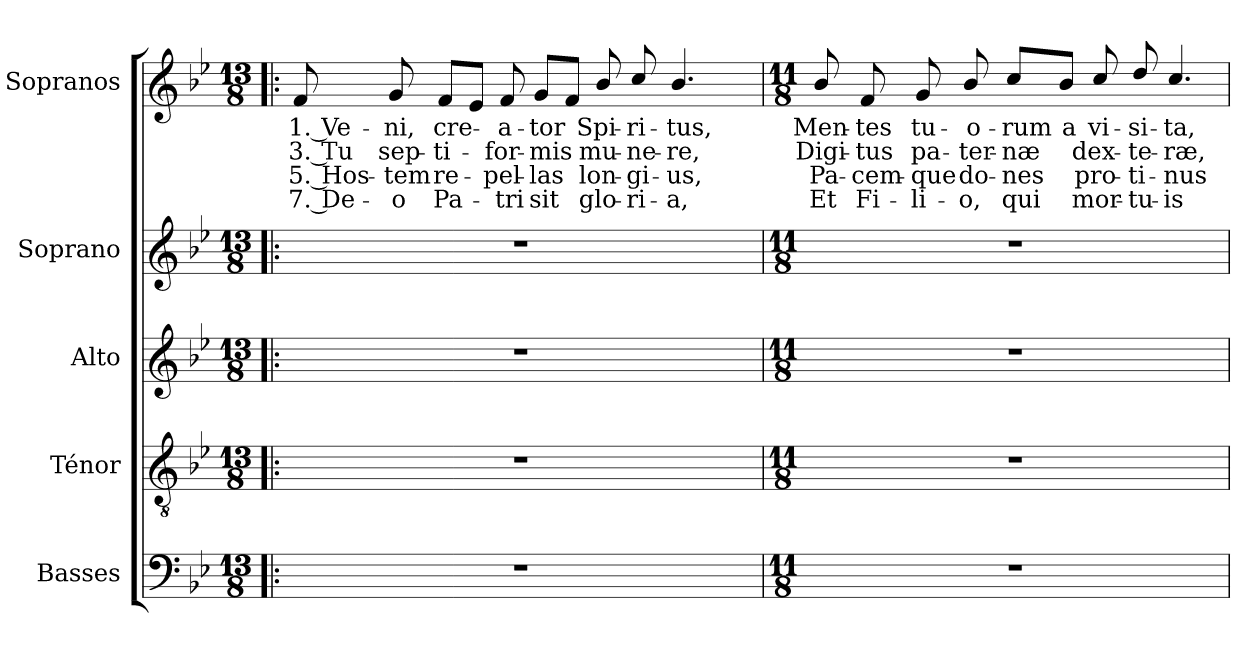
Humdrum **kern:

**kern	**kern	**kern	**kern	**kern	**text	**text	**text	**text
*part5	*part4	*part3	*part2	*part1	*part1	*part1	*part1	*part1
*staff5	*staff4	*staff3	*staff2	*staff1	*staff1	*staff1	*staff1	*staff1
*I"Basses	*I"Ténor	*I"Alto	*I"Soprano	*I"Sopranos	*	*	*	*
*I'B.	*I'T.	*I'A.	*I'S.	*	*	*	*	*
!!LO:PB:g=z
*clefF4	*clefGv2	*clefG2	*clefG2	*clefG2	*	*	*	*
*	*ITrd7c12	*	*	*	*	*	*	*
*k[b-e-]	*k[b-e-]	*k[b-e-]	*k[b-e-]	*k[b-e-]	*	*	*	*
*B-:	*B-:	*B-:	*B-:	*B-:	*	*	*	*
*M13/8	*M13/8	*M13/8	*M13/8	*M13/8	*	*	*	*
=1!|:	=1!|:	=1!|:	=1!|:	=1!|:	=1!|:	=1!|:	=1!|:	=1!|:
!LO:N:vis=1	!LO:N:vis=1	!LO:N:vis=1	!LO:N:vis=1	!	!	!	!	!
!	!	!	!	!	!LO:LY:b:color=#000000	!LO:LY:b:color=#000000	!LO:LY:b:color=#000000	!LO:LY:b:color=#000000
8%13r	8%13r	8%13r	8%13r	8fi/	1. Ve-	3. Tu	5. Hos-	7. De-
!	!	!	!	!	!LO:LY:b:color=#000000	!LO:LY:b:color=#000000	!LO:LY:b:color=#000000	!LO:LY:b:color=#000000
.	.	.	.	8gi/	-ni,	sep-	-tem	-o
!	!	!	!	!	!LO:LY:b:color=#000000	!LO:LY:b:color=#000000	!LO:LY:b:color=#000000	!LO:LY:b:color=#000000
.	.	.	.	8fi/L	cre-	-ti-	re-	Pa-
.	.	.	.	8e-i/J	.	.	.	.
!	!	!	!	!	!LO:LY:b:color=#000000	!LO:LY:b:color=#000000	!LO:LY:b:color=#000000	!LO:LY:b:color=#000000
.	.	.	.	8fi/	-a-	-for-	-pel-	-tri
!	!	!	!	!	!LO:LY:b:color=#000000	!LO:LY:b:color=#000000	!LO:LY:b:color=#000000	!LO:LY:b:color=#000000
.	.	.	.	8gi/L	-tor	-mis	-las	sit
.	.	.	.	8fi/J	.	.	.	.
!	!	!	!	!	!LO:LY:b:color=#000000	!LO:LY:b:color=#000000	!LO:LY:b:color=#000000	!LO:LY:b:color=#000000
.	.	.	.	8b-i/	Spi-	mu-	lon-	glo-
!	!	!	!	!	!LO:LY:b:color=#000000	!LO:LY:b:color=#000000	!LO:LY:b:color=#000000	!LO:LY:b:color=#000000
.	.	.	.	8cci/	-ri-	-ne-	-gi-	-ri-
!	!	!	!	!	!LO:LY:b:color=#000000	!LO:LY:b:color=#000000	!LO:LY:b:color=#000000	!LO:LY:b:color=#000000
.	.	.	.	4.b-i/	-tus,	-re,	-us,	-a,
.	.	.	.	8ryy	.	.	.	.
=2'	=2'	=2'	=2'	=2'	=2'	=2'	=2'	=2'
*M11/8	*M11/8	*M11/8	*M11/8	*M11/8	*	*	*	*
!LO:N:vis=1	!LO:N:vis=1	!LO:N:vis=1	!LO:N:vis=1	!	!	!	!	!
!	!	!	!	!	!LO:LY:b:color=#000000	!LO:LY:b:color=#000000	!LO:LY:b:color=#000000	!LO:LY:b:color=#000000
8%11r	8%11r	8%11r	8%11r	8b-i/	Men-	Digi-	Pa-	Et
!	!	!	!	!	!LO:LY:b:color=#000000	!LO:LY:b:color=#000000	!LO:LY:b:color=#000000	!LO:LY:b:color=#000000
.	.	.	.	8fi/	-tes	-tus	-cem-	Fi-
!	!	!	!	!	!LO:LY:b:color=#000000	!LO:LY:b:color=#000000	!LO:LY:b:color=#000000	!LO:LY:b:color=#000000
.	.	.	.	8gi/	tu-	pa-	-que	-li-
!	!	!	!	!	!LO:LY:b:color=#000000	!LO:LY:b:color=#000000	!LO:LY:b:color=#000000	!LO:LY:b:color=#000000
.	.	.	.	8b-i/	-o-	-ter-	do-	-o,
!	!	!	!	!	!LO:LY:b:color=#000000	!LO:LY:b:color=#000000	!LO:LY:b:color=#000000	!LO:LY:b:color=#000000
.	.	.	.	8cci/L	-rum	-næ	-nes	qui
!	!	!	!	!	!LO:LY:b:color=#000000	!	!	!
.	.	.	.	8b-i/J	a	.	.	.
!	!	!	!	!	!LO:LY:b:color=#000000	!LO:LY:b:color=#000000	!LO:LY:b:color=#000000	!LO:LY:b:color=#000000
.	.	.	.	8cci/	vi-	dex-	pro-	mor-
!	!	!	!	!	!LO:LY:b:color=#000000	!LO:LY:b:color=#000000	!LO:LY:b:color=#000000	!LO:LY:b:color=#000000
.	.	.	.	8ddi/	-si-	-te-	-ti-	-tu-
!	!	!	!	!	!LO:LY:b:color=#000000	!LO:LY:b:color=#000000	!LO:LY:b:color=#000000	!LO:LY:b:color=#000000
.	.	.	.	4.cci/	-ta,	-ræ,	-nus	-is
=	=	=	=	=	=	=	=	=
*-	*-	*-	*-	*-	*-	*-	*-	*-
